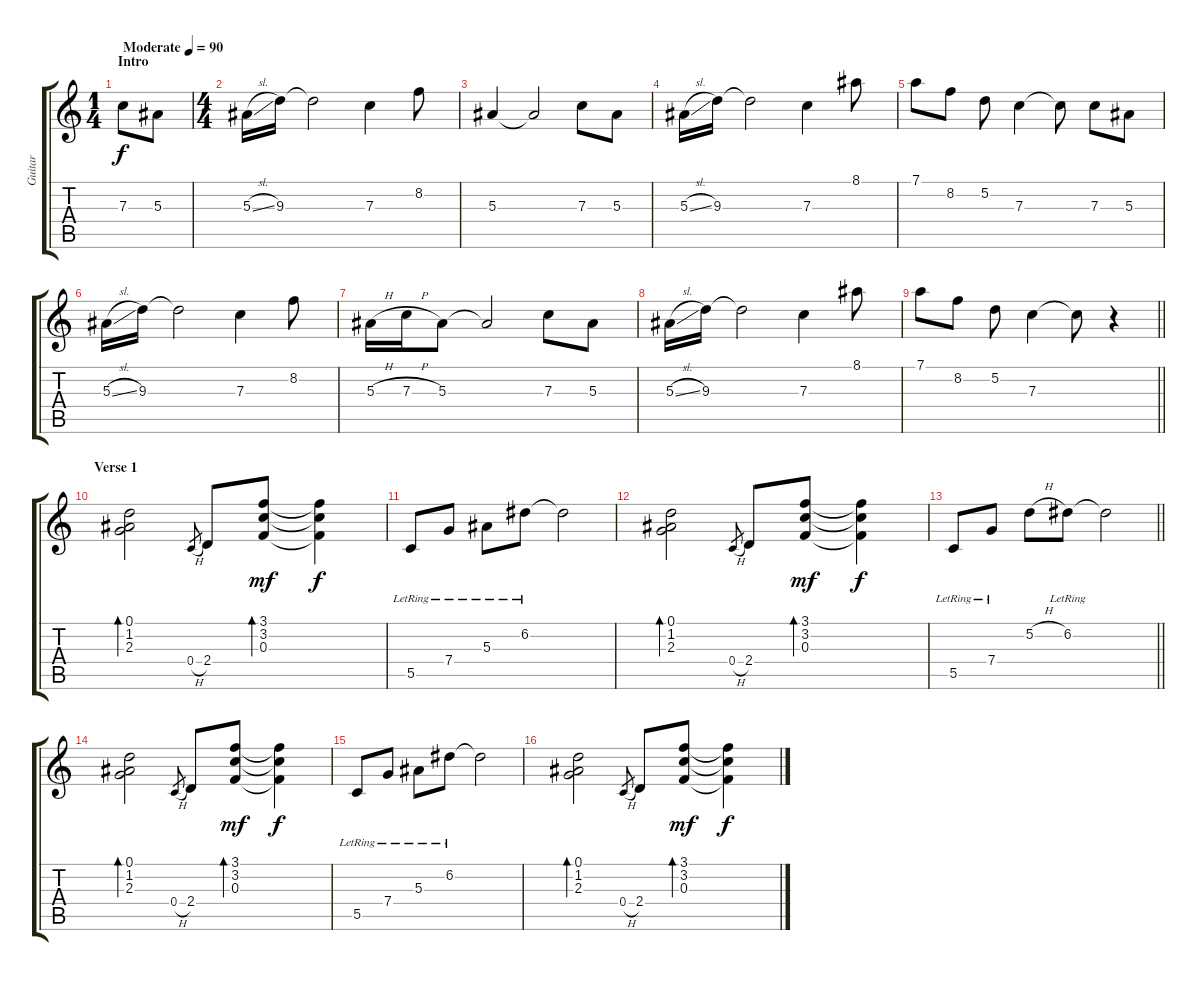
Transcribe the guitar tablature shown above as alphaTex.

\track ("Guitar" "Guitar") {instrument electricguitarjazz}
\staff {score tabs}
\tuning (D4 A3 F3 C3 G2 D2) {hide}
\ts (1 4)
\section ("" "Intro ")
\tempo (90 "Moderate")
\clef g2
\ks c
7.3.8{dy f instrument electricguitarjazz} 5.3.8 |
\ts (4 4)
5.3{sl}.16 9.3.16 9.3{t}.2 7.3.4 8.2.8 |
5.3.4 5.3{t}.2 7.3.8 5.3.8 |
5.3{sl}.16 9.3.16 9.3{t}.2 7.3.4 8.1.8 |
7.1.8 8.2.8 5.2.8 7.3.4 7.3{t}.8 7.3.8 5.3.8 |
5.3{sl}.16 9.3.16 9.3{t}.2 7.3.4 8.2.8 |
5.3{h}.16 7.3{h}.16 5.3.8 5.3{t}.2 7.3.8 5.3.8 |
5.3{sl}.16 9.3.16 9.3{t}.2 7.3.4 8.1.8 |
\barLineRight lightlight
7.1.8 8.2.8 5.2.8 7.3.4 7.3{t}.8 r.4 |
\section ("" "Verse 1")
(0.1 1.2 2.3).2{bd 240} 0.4{h}.8{gr} 2.4.8 (3.1 3.2 0.3).8{bd 30 dy mf} (3.1{t} 3.2{t} 0.3{t}).4{dy f} |
5.5{lr}.8 7.4{lr}.8 5.3{lr}.8 6.2{lr}.8 6.2{t}.2 |
(0.1 1.2 2.3).2{bd 240} 0.4{h}.8{gr} 2.4.8 (3.1 3.2 0.3).8{bd 30 dy mf} (3.1{t} 3.2{t} 0.3{t}).4{dy f} |
\barLineRight lightlight
5.5{lr}.8 7.4{lr}.8 5.2{h}.8 6.2{lr}.8 6.2{t}.2 |
(0.1 1.2 2.3).2{bd 240} 0.4{h}.8{gr} 2.4.8 (3.1 3.2 0.3).8{bd 30 dy mf} (3.1{t} 3.2{t} 0.3{t}).4{dy f} |
5.5{lr}.8 7.4{lr}.8 5.3{lr}.8 6.2{lr}.8 6.2{t}.2 |
(0.1 1.2 2.3).2{bd 240} 0.4{h}.8{gr} 2.4.8 (3.1 3.2 0.3).8{bd 30 dy mf} (3.1{t} 3.2{t} 0.3{t}).4{dy f}
